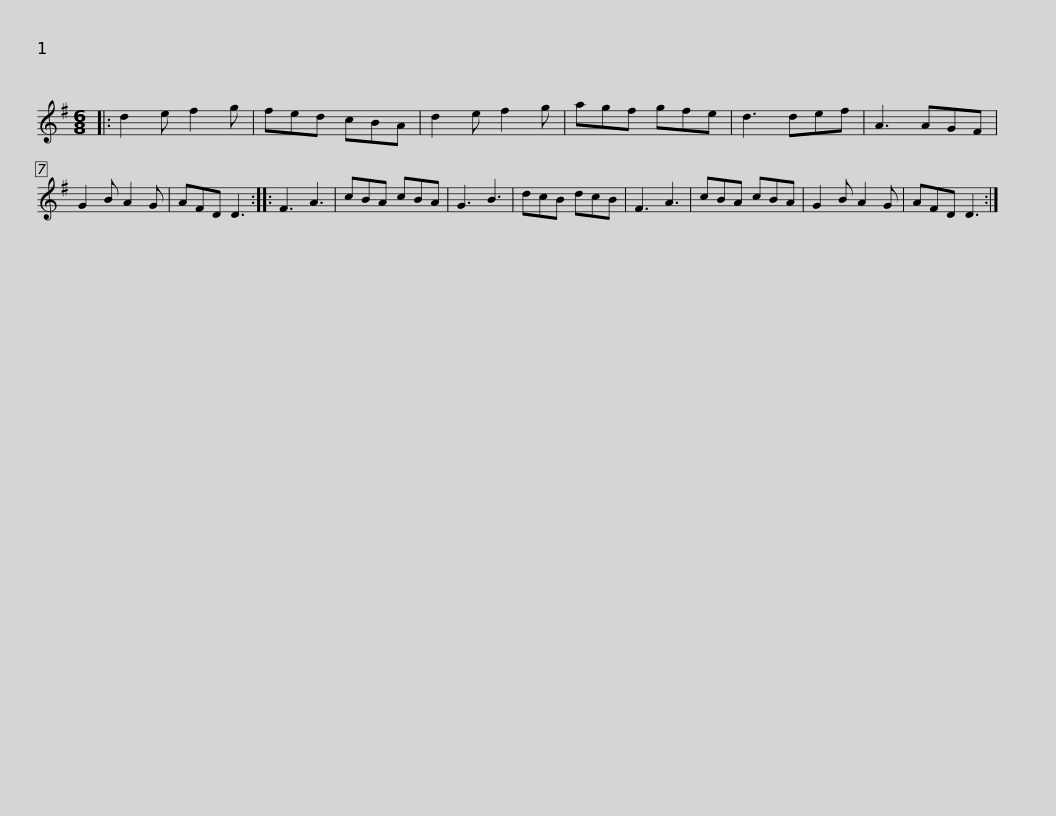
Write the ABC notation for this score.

X:1
L:1/8
M:6/8
I:linebreak $
K:G
V:1 treble
V:1
|: d2 e f2 g | fed cBA | d2 e f2 g | agf gfe | d3 def | %5
 A3 AGF | G2 B A2 G | AFD D3 ::$ F3 A3 | cBA cBA | %10
 G3 B3 | dcB dcB | F3 A3 | cBA cBA | G2 B A2 G | %15
 AFD D3 :| %16
